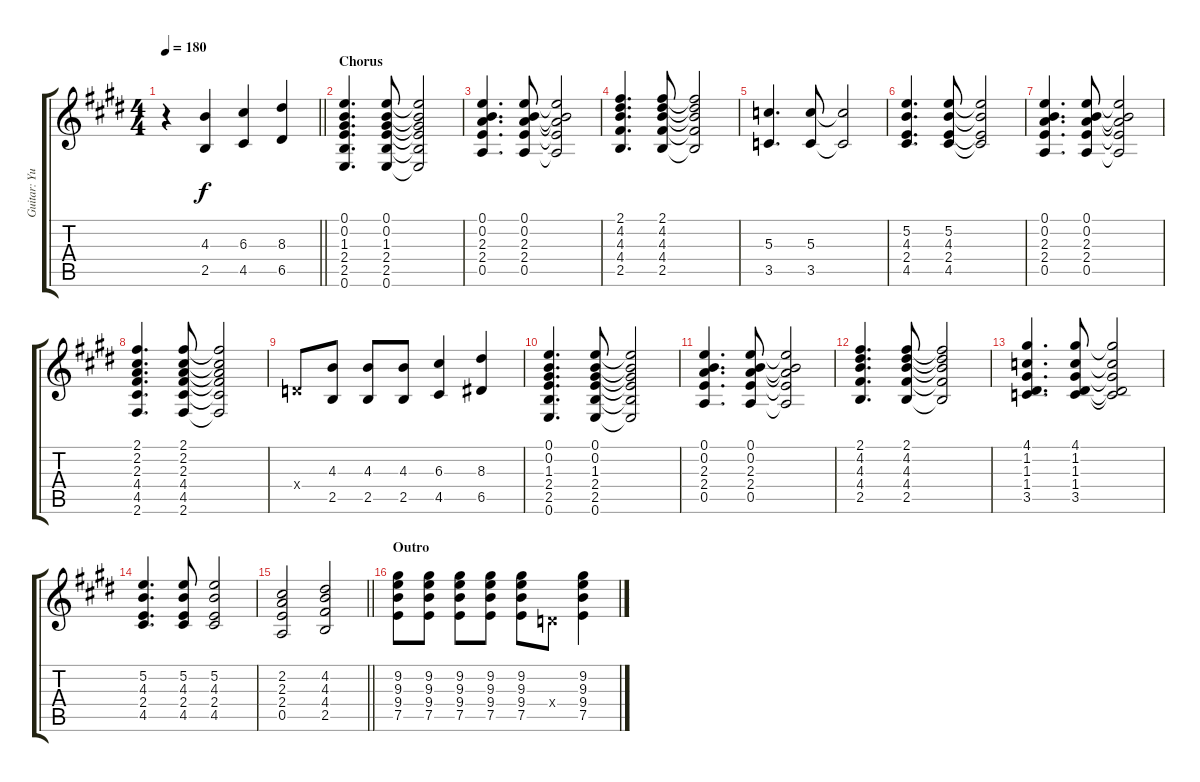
\track ("Guitar: Yui Hirasawa" "Guitar: Yu") {instrument distortionguitar}
\staff {score tabs}
\tuning (E4 B3 G3 D3 A2 E2) {hide}
\ts (4 4)
\tempo 180
\clef g2
\barLineRight lightlight
\ks e
r.4{dy f} (4.3 2.5).4 (6.3 4.5).4 (8.3 6.5).4 |
\section ("" "Chorus")
(0.1 0.2 1.3 2.4 2.5 0.6).4{d} (0.1 0.2 1.3 2.4 2.5 0.6).8 (0.1{t} 0.2{t} 1.3{t} 2.4{t} 2.5{t} 0.6{t}).2 |
(0.1 0.2 2.3 2.4 0.5).4{d} (0.1 0.2 2.3 2.4 0.5).8 (0.1{t} 0.2{t} 2.3{t} 2.4{t} 0.5{t}).2 |
(2.1 4.2 4.3 4.4 2.5).4{d} (2.1 4.2 4.3 4.4 2.5).8 (2.1{t} 4.2{t} 4.3{t} 4.4{t} 2.5{t}).2 |
(5.3 3.5).4{d} (5.3 3.5).8 (5.3{t} 3.5{t}).2 |
(5.2 4.3 2.4 4.5).4{d} (5.2 4.3 2.4 4.5).8 (5.2{t} 4.3{t} 2.4{t} 4.5{t}).2 |
(0.1 0.2 2.3 2.4 0.5).4{d} (0.1 0.2 2.3 2.4 0.5).8 (0.1{t} 0.2{t} 2.3{t} 2.4{t} 0.5{t}).2 |
(2.1 2.2 2.3 4.4 4.5 2.6).4{d} (2.1 2.2 2.3 4.4 4.5 2.6).8 (2.1{t} 2.2{t} 2.3{t} 4.4{t} 4.5{t} 2.6{t}).2 |
0.4{x}.8 (4.3 2.5).8 (4.3 2.5).8 (4.3 2.5).8 (6.3 4.5).4 (8.3 6.5).4 |
(0.1 0.2 1.3 2.4 2.5 0.6).4{d} (0.1 0.2 1.3 2.4 2.5 0.6).8 (0.1{t} 0.2{t} 1.3{t} 2.4{t} 2.5{t} 0.6{t}).2 |
(0.1 0.2 2.3 2.4 0.5).4{d} (0.1 0.2 2.3 2.4 0.5).8 (0.1{t} 0.2{t} 2.3{t} 2.4{t} 0.5{t}).2 |
(2.1 4.2 4.3 4.4 2.5).4{d} (2.1 4.2 4.3 4.4 2.5).8 (2.1{t} 4.2{t} 4.3{t} 4.4{t} 2.5{t}).2 |
(4.1 1.2 1.3 1.4 3.5).4{d} (4.1 1.2 1.3 1.4 3.5).8 (4.1{t} 1.2{t} 1.3{t} 1.4{t} 3.5{t}).2 |
(5.2 4.3 2.4 4.5).4{d} (5.2 4.3 2.4 4.5).8 (5.2 4.3 2.4 4.5).2 |
\barLineRight lightlight
(2.2 2.3 2.4 0.5).2 (4.2 4.3 4.4 2.5).2 |
\section ("" "Outro")
(9.2 9.3 9.4 7.5).8 (9.2 9.3 9.4 7.5).8 (9.2 9.3 9.4 7.5).8 (9.2 9.3 9.4 7.5).8 (9.2 9.3 9.4 7.5).8 0.4{x}.8 (9.2 9.3 9.4 7.5).4
